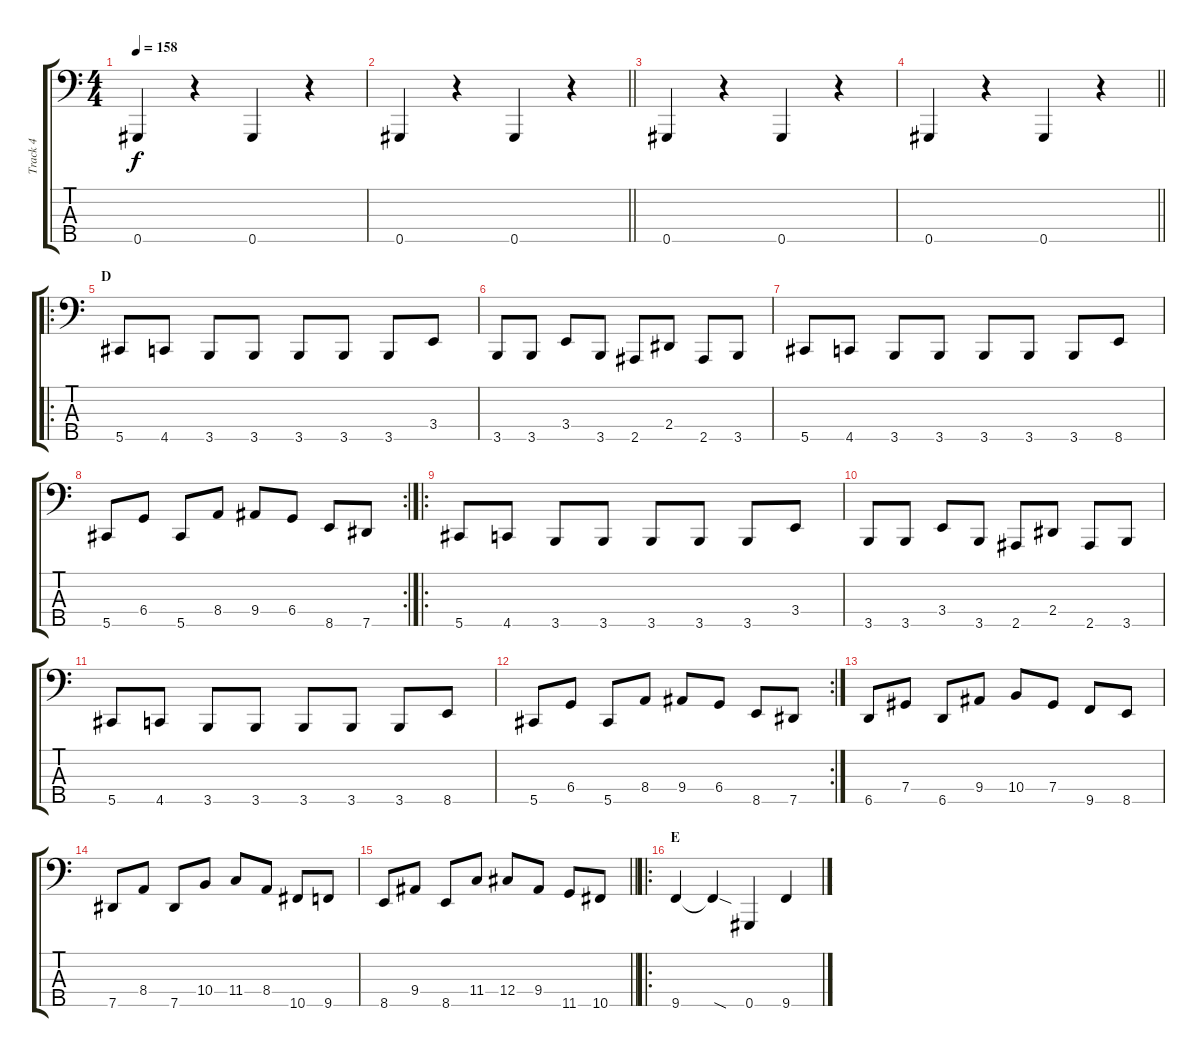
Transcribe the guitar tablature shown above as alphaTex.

\track ("Track 4" "Track 4") {instrument electricbassfinger}
\staff {score tabs}
\tuning (E2 B1 Gb1 Db1 Ab0) {hide}
\ts (4 4)
\tempo 158
\clef f4
\ks c
0.5.4{dy f} r.4 0.5.4 r.4 |
\barLineRight lightlight
0.5.4 r.4 0.5.4 r.4 |
0.5.4 r.4 0.5.4 r.4 |
\barLineRight lightlight
0.5.4 r.4 0.5.4 r.4 |
\ro
\section ("" "D")
5.5.8 4.5.8 3.5.8 3.5.8 3.5.8 3.5.8 3.5.8 3.4.8 |
3.5.8 3.5.8 3.4.8 3.5.8 2.5.8 2.4.8 2.5.8 3.5.8 |
5.5.8 4.5.8 3.5.8 3.5.8 3.5.8 3.5.8 3.5.8 8.5.8 |
\rc 2
5.5.8 6.4.8 5.5.8 8.4.8 9.4.8 6.4.8 8.5.8 7.5.8 |
\ro
5.5.8 4.5.8 3.5.8 3.5.8 3.5.8 3.5.8 3.5.8 3.4.8 |
3.5.8 3.5.8 3.4.8 3.5.8 2.5.8 2.4.8 2.5.8 3.5.8 |
5.5.8 4.5.8 3.5.8 3.5.8 3.5.8 3.5.8 3.5.8 8.5.8 |
\rc 2
5.5.8 6.4.8 5.5.8 8.4.8 9.4.8 6.4.8 8.5.8 7.5.8 |
6.5.8 7.4.8 6.5.8 9.4.8 10.4.8 7.4.8 9.5.8 8.5.8 |
7.5.8 8.4.8 7.5.8 10.4.8 11.4.8 8.4.8 10.5.8 9.5.8 |
\barLineRight lightlight
8.5.8 9.4.8 8.5.8 11.4.8 12.4.8 9.4.8 11.5.8 10.5.8 |
\ro
\section ("" "E")
9.5.4 9.5{sod t}.4 0.5.4 9.5.4
